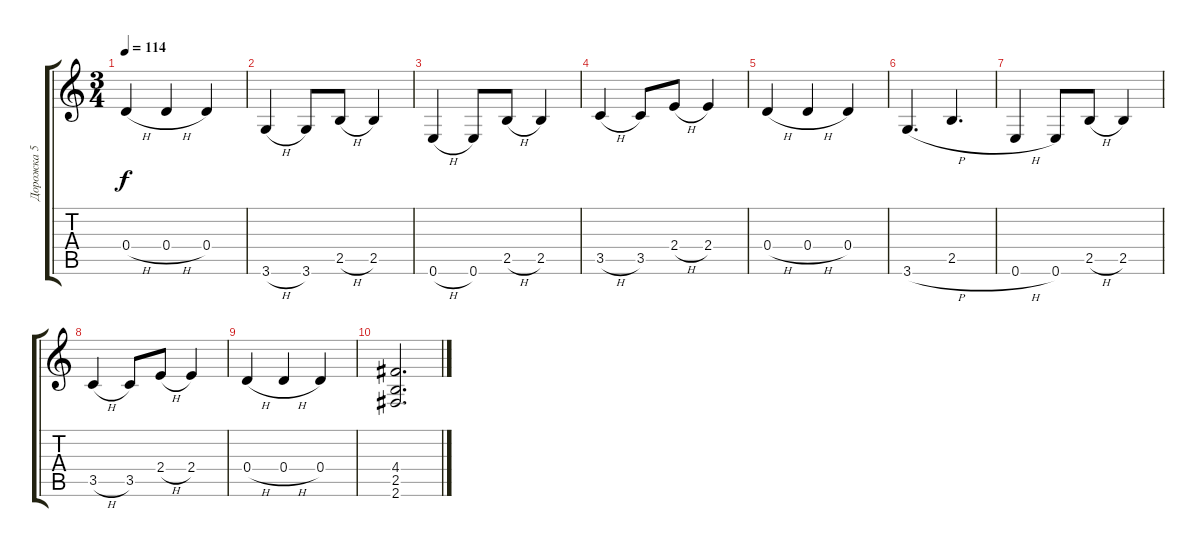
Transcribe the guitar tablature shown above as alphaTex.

\track ("Дорожка 5" "Дорожка 5") {instrument acousticbass}
\staff {score tabs}
\tuning (E4 B3 G3 D3 A2 E2) {hide}
\ts (3 4)
\tempo 114
\clef g2
\ks c
0.4{h}.4{dy f} 0.4{h}.4 0.4.4 |
3.6{h}.4 3.6.8 2.5{h}.8 2.5.4 |
0.6{h}.4 0.6.8 2.5{h}.8 2.5.4 |
3.5{h}.4 3.5.8 2.4{h}.8 2.4.4 |
0.4{h}.4 0.4{h}.4 0.4.4 |
3.6{h}.4{d} 2.5.4{d} |
0.6{h}.4 0.6.8 2.5{h}.8 2.5.4 |
3.5{h}.4 3.5.8 2.4{h}.8 2.4.4 |
0.4{h}.4 0.4{h}.4 0.4.4 |
(4.4 2.5 2.6).2{d}
